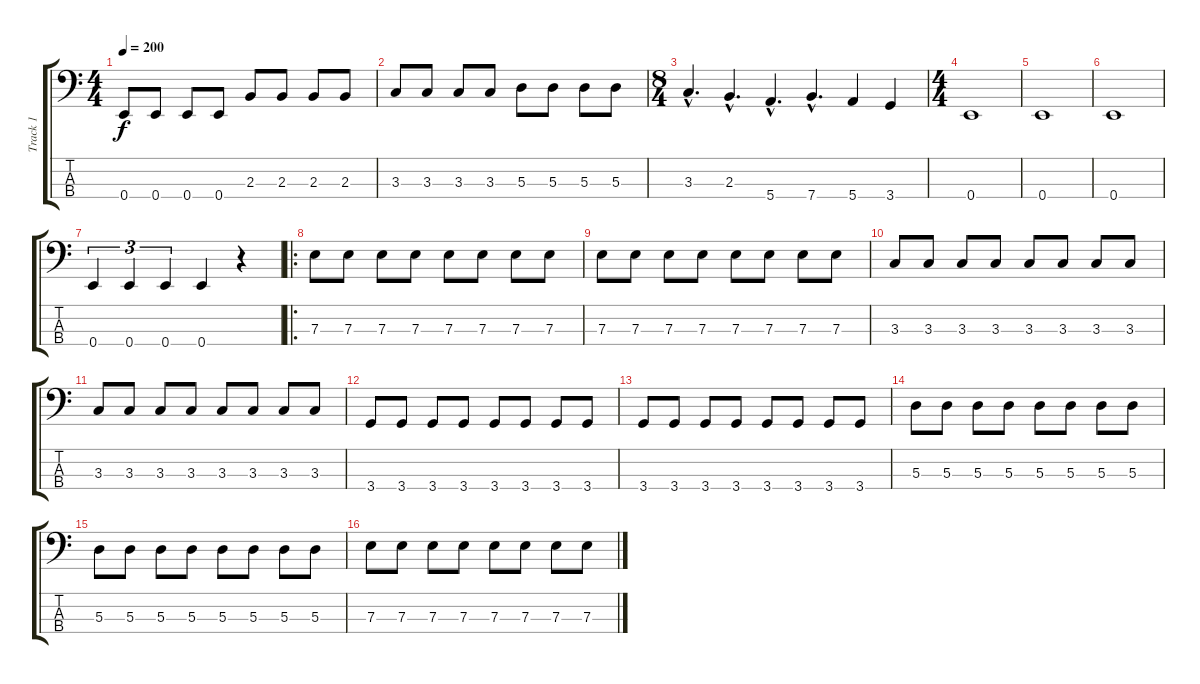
\track ("Track 1" "Track 1") {instrument acousticguitarsteel}
\staff {score tabs}
\tuning (G2 D2 A1 E1) {hide}
\ts (4 4)
\tempo 200
\clef f4
\ks c
0.4.8{dy f} 0.4.8 0.4.8 0.4.8 2.3.8 2.3.8 2.3.8 2.3.8 |
3.3.8 3.3.8 3.3.8 3.3.8 5.3.8 5.3.8 5.3.8 5.3.8 |
\ts (8 4)
3.3{hac}.4{d} 2.3{hac}.4{d} 5.4{hac}.4{d} 7.4{hac}.4{d} 5.4.4 3.4.4 |
\ts (4 4)
0.4.1 |
0.4.1 |
0.4.1 |
0.4.4{tu (3 2)} 0.4.4{tu (3 2)} 0.4.4{tu (3 2)} 0.4.4 r.4 |
\ro
7.3.8 7.3.8 7.3.8 7.3.8 7.3.8 7.3.8 7.3.8 7.3.8 |
7.3.8 7.3.8 7.3.8 7.3.8 7.3.8 7.3.8 7.3.8 7.3.8 |
3.3.8 3.3.8 3.3.8 3.3.8 3.3.8 3.3.8 3.3.8 3.3.8 |
3.3.8 3.3.8 3.3.8 3.3.8 3.3.8 3.3.8 3.3.8 3.3.8 |
3.4.8 3.4.8 3.4.8 3.4.8 3.4.8 3.4.8 3.4.8 3.4.8 |
3.4.8 3.4.8 3.4.8 3.4.8 3.4.8 3.4.8 3.4.8 3.4.8 |
5.3.8 5.3.8 5.3.8 5.3.8 5.3.8 5.3.8 5.3.8 5.3.8 |
5.3.8 5.3.8 5.3.8 5.3.8 5.3.8 5.3.8 5.3.8 5.3.8 |
7.3.8 7.3.8 7.3.8 7.3.8 7.3.8 7.3.8 7.3.8 7.3.8
